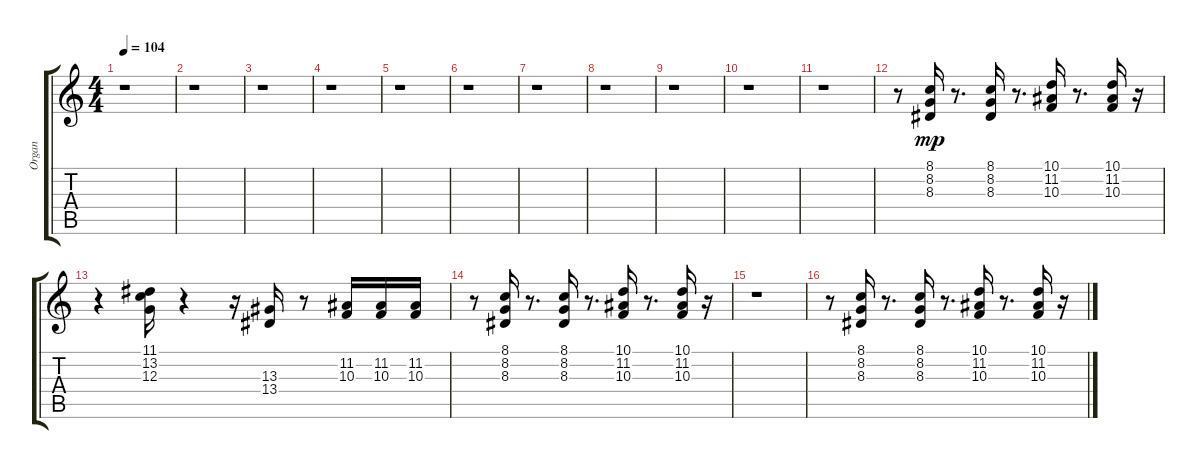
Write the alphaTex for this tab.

\track ("Organ               " "Organ     ") {instrument drawbarorgan}
\staff {score tabs}
\tuning (E4 B3 G3 D3 A2 E2) {hide}
\ts (4 4)
\tempo 104
\clef g2
\ks c
r.1{dy mp} |
r.1 |
r.1 |
r.1 |
r.1 |
r.1 |
r.1 |
r.1 |
r.1 |
r.1 |
r.1 |
r.8 (8.1 8.2 8.3).16 r.8{d} (8.1 8.2 8.3).16 r.8{d} (10.1 11.2 10.3).16 r.8{d} (10.1 11.2 10.3).16 r.16 |
r.4 (11.1 13.2 12.3).16 r.4 r.16 (13.3 13.4).16 r.8 (11.2 10.3).16 (11.2 10.3).16 (11.2 10.3).16 |
r.8 (8.1 8.2 8.3).16 r.8{d} (8.1 8.2 8.3).16 r.8{d} (10.1 11.2 10.3).16 r.8{d} (10.1 11.2 10.3).16 r.16 |
r.1 |
r.8 (8.1 8.2 8.3).16 r.8{d} (8.1 8.2 8.3).16 r.8{d} (10.1 11.2 10.3).16 r.8{d} (10.1 11.2 10.3).16 r.16
